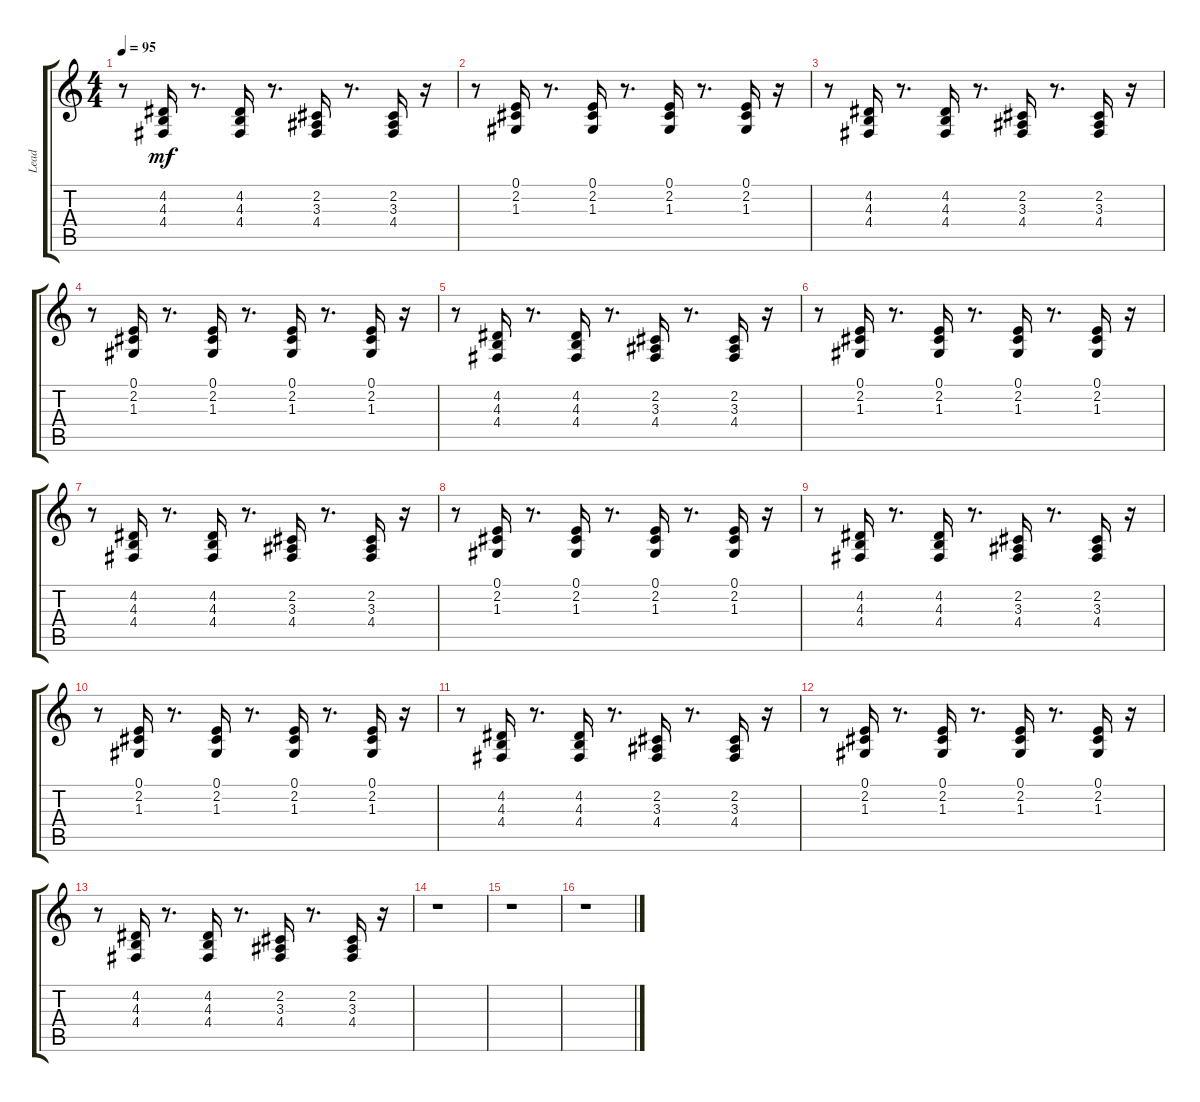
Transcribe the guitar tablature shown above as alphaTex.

\track ("Lead" "Lead") {instrument lead3calliope}
\staff {score tabs}
\tuning (E4 B3 G3 D3 A2 E2) {hide}
\ts (4 4)
\tempo 95
\clef g2
\ks c
r.8{dy mf} (4.2 4.3 4.4).16 r.8{d} (4.2 4.3 4.4).16 r.8{d} (2.2 3.3 4.4).16 r.8{d} (2.2 3.3 4.4).16 r.16 |
r.8 (0.1 2.2 1.3).16 r.8{d} (0.1 2.2 1.3).16 r.8{d} (0.1 2.2 1.3).16 r.8{d} (0.1 2.2 1.3).16 r.16 |
r.8 (4.2 4.3 4.4).16 r.8{d} (4.2 4.3 4.4).16 r.8{d} (2.2 3.3 4.4).16 r.8{d} (2.2 3.3 4.4).16 r.16 |
r.8 (0.1 2.2 1.3).16 r.8{d} (0.1 2.2 1.3).16 r.8{d} (0.1 2.2 1.3).16 r.8{d} (0.1 2.2 1.3).16 r.16 |
r.8 (4.2 4.3 4.4).16 r.8{d} (4.2 4.3 4.4).16 r.8{d} (2.2 3.3 4.4).16 r.8{d} (2.2 3.3 4.4).16 r.16 |
r.8 (0.1 2.2 1.3).16 r.8{d} (0.1 2.2 1.3).16 r.8{d} (0.1 2.2 1.3).16 r.8{d} (0.1 2.2 1.3).16 r.16 |
r.8 (4.2 4.3 4.4).16 r.8{d} (4.2 4.3 4.4).16 r.8{d} (2.2 3.3 4.4).16 r.8{d} (2.2 3.3 4.4).16 r.16 |
r.8 (0.1 2.2 1.3).16 r.8{d} (0.1 2.2 1.3).16 r.8{d} (0.1 2.2 1.3).16 r.8{d} (0.1 2.2 1.3).16 r.16 |
r.8 (4.2 4.3 4.4).16 r.8{d} (4.2 4.3 4.4).16 r.8{d} (2.2 3.3 4.4).16 r.8{d} (2.2 3.3 4.4).16 r.16 |
r.8 (0.1 2.2 1.3).16 r.8{d} (0.1 2.2 1.3).16 r.8{d} (0.1 2.2 1.3).16 r.8{d} (0.1 2.2 1.3).16 r.16 |
r.8 (4.2 4.3 4.4).16 r.8{d} (4.2 4.3 4.4).16 r.8{d} (2.2 3.3 4.4).16 r.8{d} (2.2 3.3 4.4).16 r.16 |
r.8 (0.1 2.2 1.3).16 r.8{d} (0.1 2.2 1.3).16 r.8{d} (0.1 2.2 1.3).16 r.8{d} (0.1 2.2 1.3).16 r.16 |
r.8 (4.2 4.3 4.4).16 r.8{d} (4.2 4.3 4.4).16 r.8{d} (2.2 3.3 4.4).16 r.8{d} (2.2 3.3 4.4).16 r.16 |
r.1 |
r.1 |
r.1
